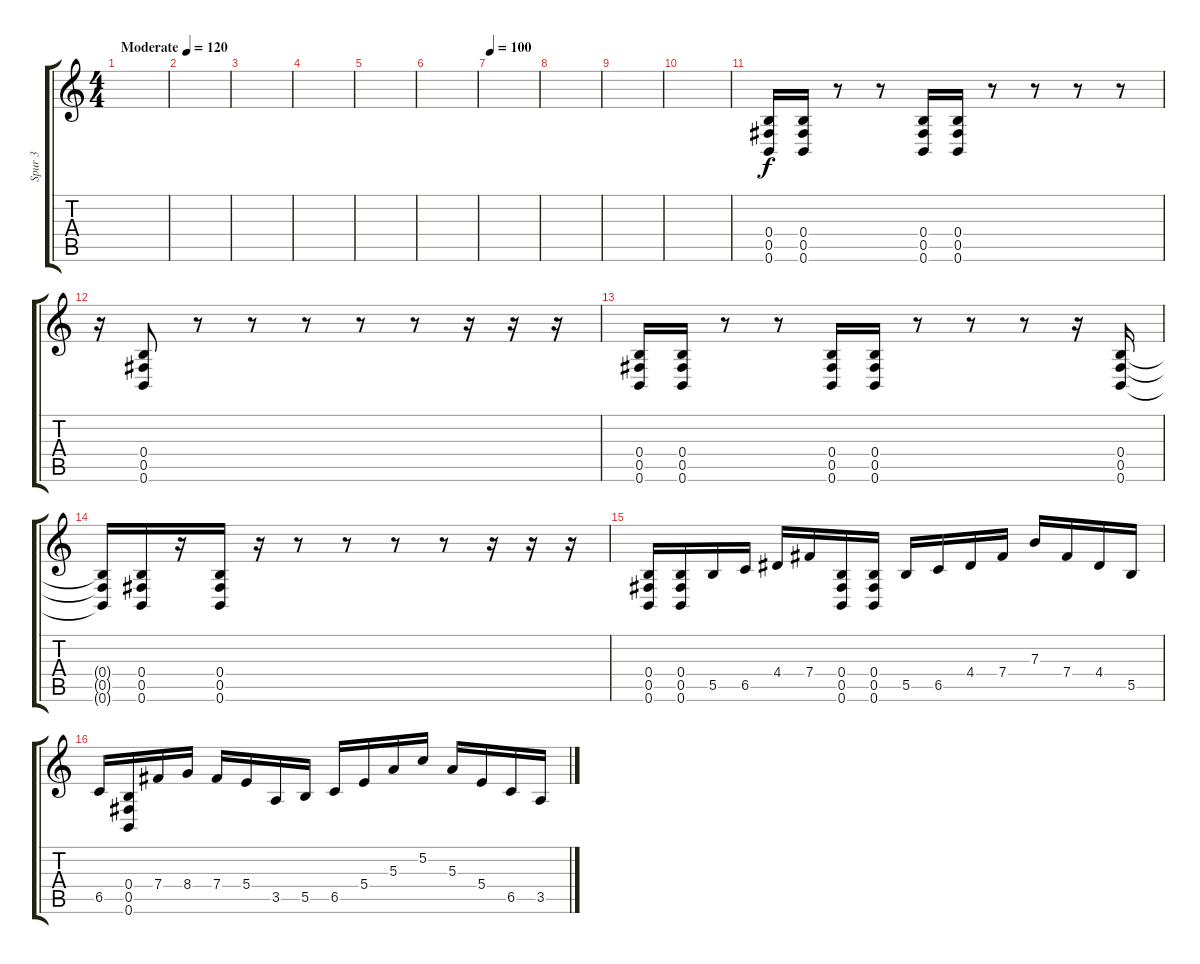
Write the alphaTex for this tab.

\track ("Spur 3" "Spur 3") {instrument overdrivenguitar}
\staff {score tabs}
\tuning (C4 G3 E3 B2 Gb2 B1) {hide}
\ts (4 4)
\tempo (120 "Moderate")
\clef g2
\ks c
|
|
|
|
|
|
\tempo 120
\tempo 100
|
|
|
|
(0.4 0.5 0.6).16 (0.4 0.5 0.6).16 r.8 r.8 (0.4 0.5 0.6).16 (0.4 0.5 0.6).16 r.8 r.8 r.8 r.8 |
r.16 (0.4 0.5 0.6).8 r.8 r.8 r.8 r.8 r.8 r.16 r.16 r.16 |
(0.4 0.5 0.6).16 (0.4 0.5 0.6).16 r.8 r.8 (0.4 0.5 0.6).16 (0.4 0.5 0.6).16 r.8 r.8 r.8 r.16 (0.4 0.5 0.6).16 |
(0.4{t} 0.5{t} 0.6{t}).16 (0.4 0.5 0.6).16 r.16 (0.4 0.5 0.6).16 r.16 r.8 r.8 r.8 r.8 r.16 r.16 r.16 |
(0.4 0.5 0.6).16 (0.4 0.5 0.6).16 5.5.16 6.5.16 4.4.16 7.4.16 (0.4 0.5 0.6).16 (0.4 0.5 0.6).16 5.5.16 6.5.16 4.4.16 7.4.16 7.3.16 7.4.16 4.4.16 5.5.16 |
6.5.16 (0.4 0.5 0.6).16 7.4.16 8.4.16 7.4.16 5.4.16 3.5.16 5.5.16 6.5.16 5.4.16 5.3.16 5.2.16 5.3.16 5.4.16 6.5.16 3.5.16
